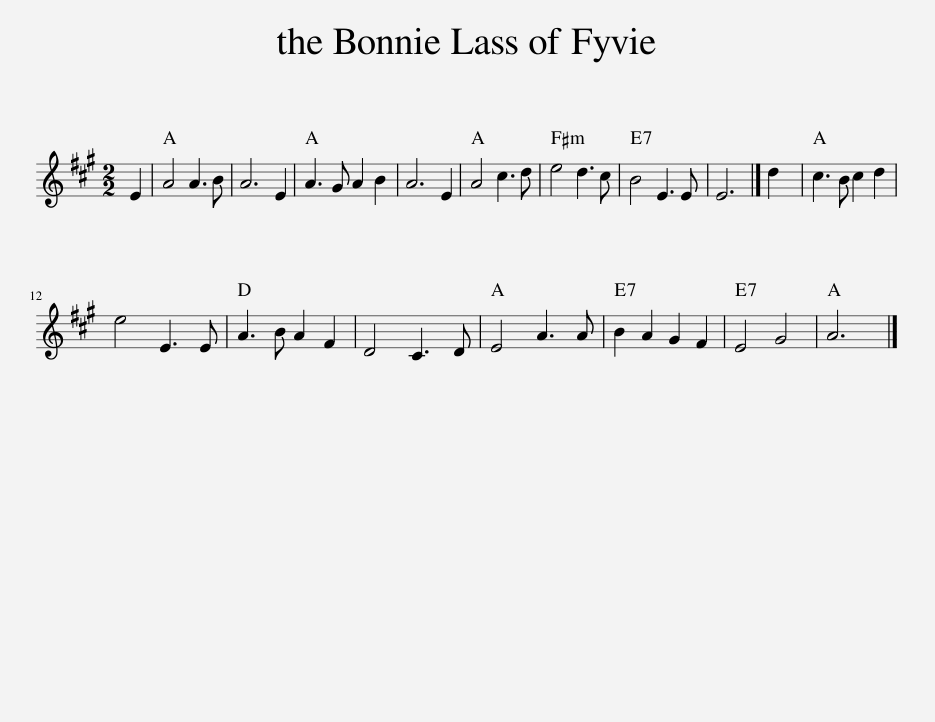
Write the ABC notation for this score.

X:1
L:1/8
M:2/2
I:linebreak $
K:A
V:1 treble
V:1
 E2 | A4 A3 B | A6 E2 | A3 G A2 B2 | A6 E2 | %5
 A4 c3 d | e4 d3 c | B4 E3 E | E6 |] d2 | %10
 c3 B c2 d2 |$ e4 E3 E | A3 B A2 F2 | D4 C3 D | E4 A3 A | %15
 B2 A2 G2 F2 | E4 G4 | A6 |] %18
